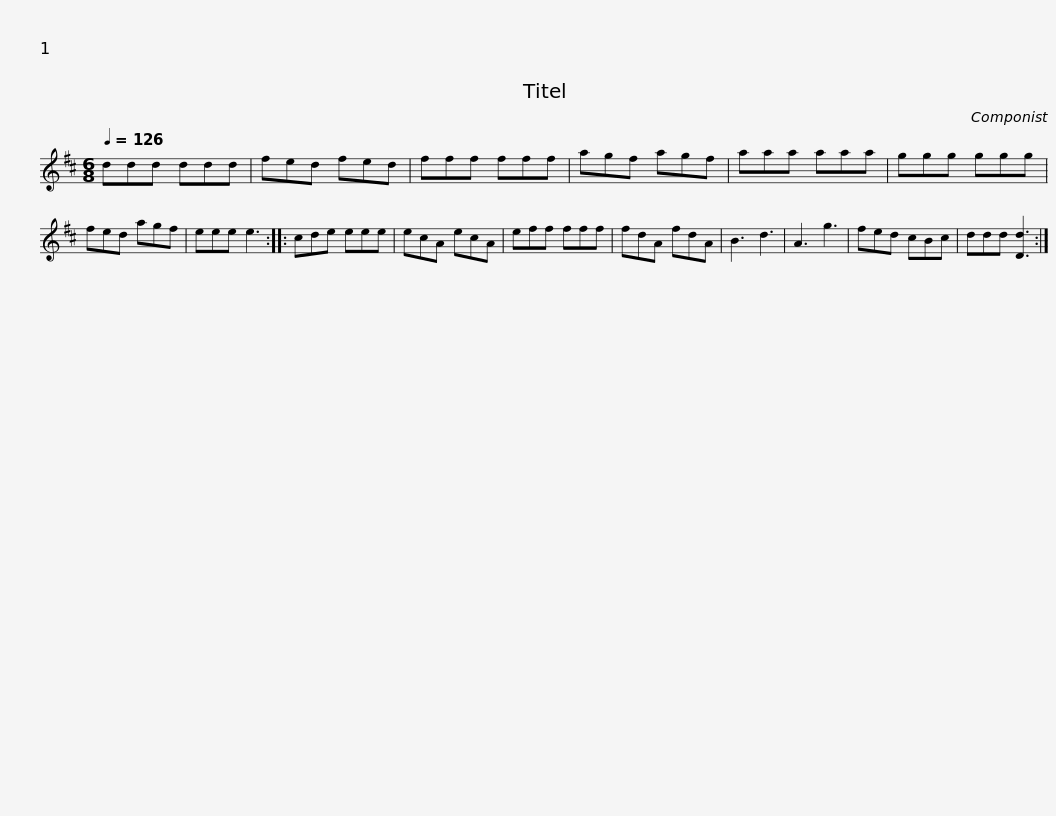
X:1
L:1/8
Q:1/4=126
M:6/8
I:linebreak $
K:D
V:1 treble
V:1
 ddd ddd | fed fed | fff fff | agf agf | aaa aaa | %5
 ggg ggg | fed agf | eee e3 ::$ cde eee | ecA ecA | %10
 eff fff | fdA fdA | B3 d3 | A3 g3 | fed cBc | %15
 ddd [Dd]3 :| %16
